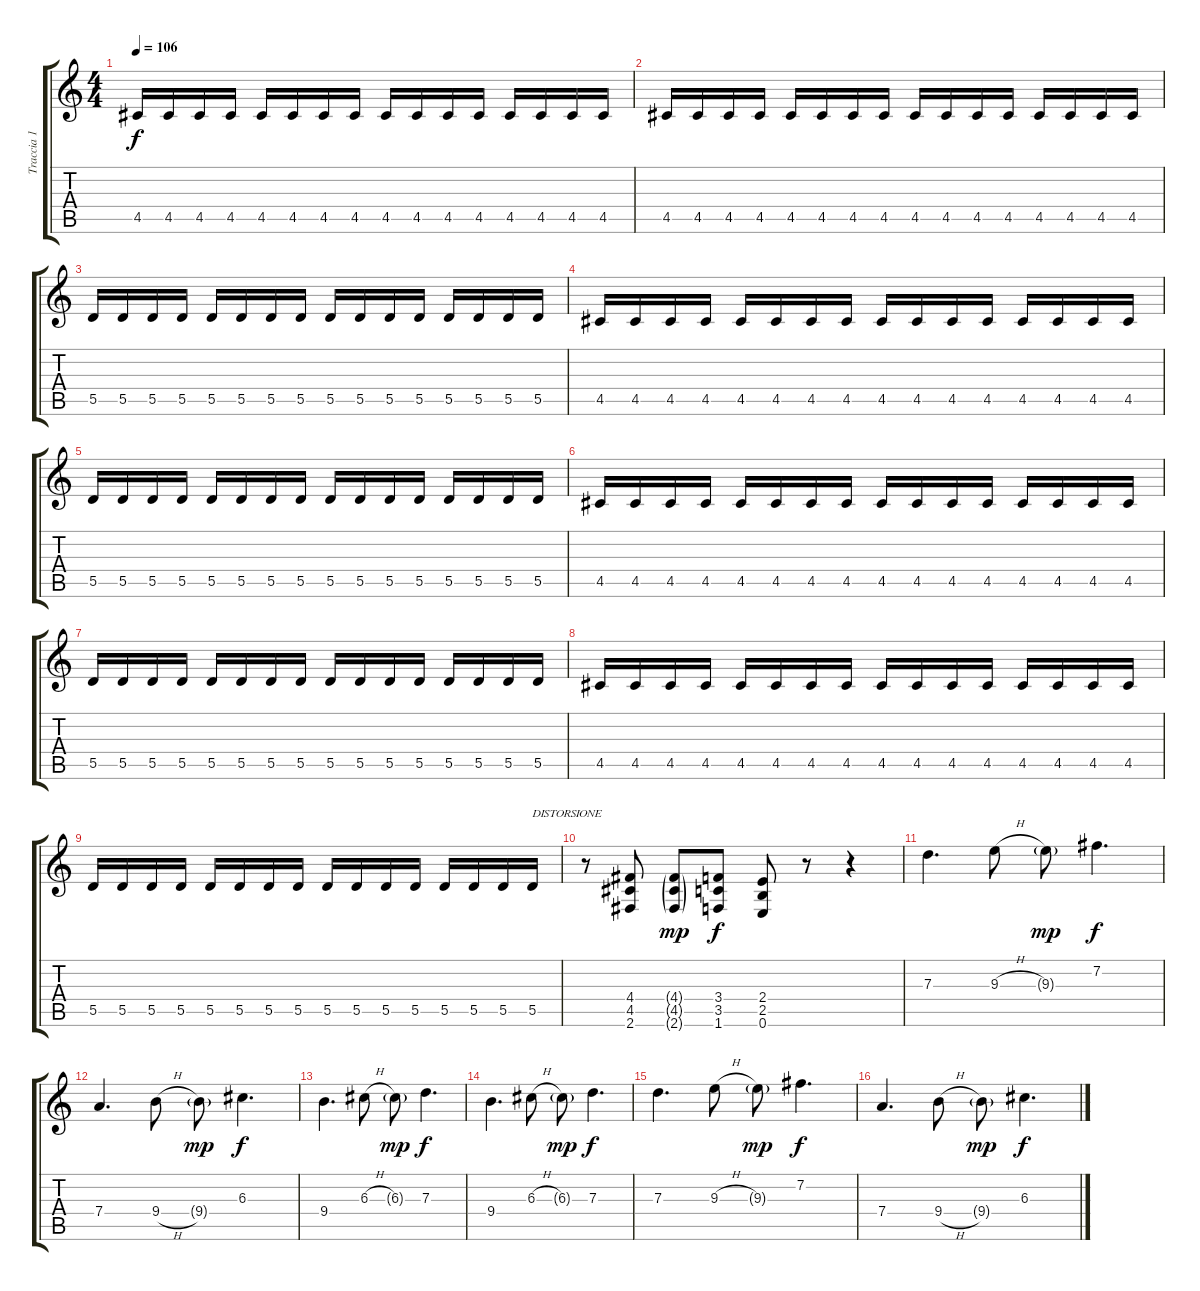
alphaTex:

\track ("Traccia 1" "Traccia 1") {instrument electricguitarmuted}
\staff {score tabs}
\tuning (E4 B3 G3 D3 A2 E2) {hide}
\ts (4 4)
\tempo 106
\clef g2
\ks c
4.5.16{dy f} 4.5.16 4.5.16 4.5.16 4.5.16 4.5.16 4.5.16 4.5.16 4.5.16 4.5.16 4.5.16 4.5.16 4.5.16 4.5.16 4.5.16 4.5.16 |
4.5.16 4.5.16 4.5.16 4.5.16 4.5.16 4.5.16 4.5.16 4.5.16 4.5.16 4.5.16 4.5.16 4.5.16 4.5.16 4.5.16 4.5.16 4.5.16 |
5.5.16 5.5.16 5.5.16 5.5.16 5.5.16 5.5.16 5.5.16 5.5.16 5.5.16 5.5.16 5.5.16 5.5.16 5.5.16 5.5.16 5.5.16 5.5.16 |
4.5.16 4.5.16 4.5.16 4.5.16 4.5.16 4.5.16 4.5.16 4.5.16 4.5.16 4.5.16 4.5.16 4.5.16 4.5.16 4.5.16 4.5.16 4.5.16 |
5.5.16 5.5.16 5.5.16 5.5.16 5.5.16 5.5.16 5.5.16 5.5.16 5.5.16 5.5.16 5.5.16 5.5.16 5.5.16 5.5.16 5.5.16 5.5.16 |
4.5.16 4.5.16 4.5.16 4.5.16 4.5.16 4.5.16 4.5.16 4.5.16 4.5.16 4.5.16 4.5.16 4.5.16 4.5.16 4.5.16 4.5.16 4.5.16 |
5.5.16 5.5.16 5.5.16 5.5.16 5.5.16 5.5.16 5.5.16 5.5.16 5.5.16 5.5.16 5.5.16 5.5.16 5.5.16 5.5.16 5.5.16 5.5.16 |
4.5.16 4.5.16 4.5.16 4.5.16 4.5.16 4.5.16 4.5.16 4.5.16 4.5.16 4.5.16 4.5.16 4.5.16 4.5.16 4.5.16 4.5.16 4.5.16 |
5.5.16 5.5.16 5.5.16 5.5.16 5.5.16 5.5.16 5.5.16 5.5.16 5.5.16 5.5.16 5.5.16 5.5.16 5.5.16 5.5.16 5.5.16 5.5.16{txt "DISTORSIONE"} |
r.8{instrument distortionguitar} (4.4 4.5 2.6).8 (4.4{g} 4.5{g} 2.6{g}).8{dy mp} (3.4 3.5 1.6).8{dy f} (2.4 2.5 0.6).8 r.8 r.4 |
7.3.4{d} 9.3{h}.8 9.3{g}.8{dy mp} 7.2.4{d dy f} |
7.4.4{d} 9.4{h}.8 9.4{g}.8{dy mp} 6.3.4{d dy f} |
9.4.4{d} 6.3{h}.8 6.3{g}.8{dy mp} 7.3.4{d dy f} |
9.4.4{d} 6.3{h}.8 6.3{g}.8{dy mp} 7.3.4{d dy f} |
7.3.4{d} 9.3{h}.8 9.3{g}.8{dy mp} 7.2.4{d dy f} |
7.4.4{d} 9.4{h}.8 9.4{g}.8{dy mp} 6.3.4{d dy f}
